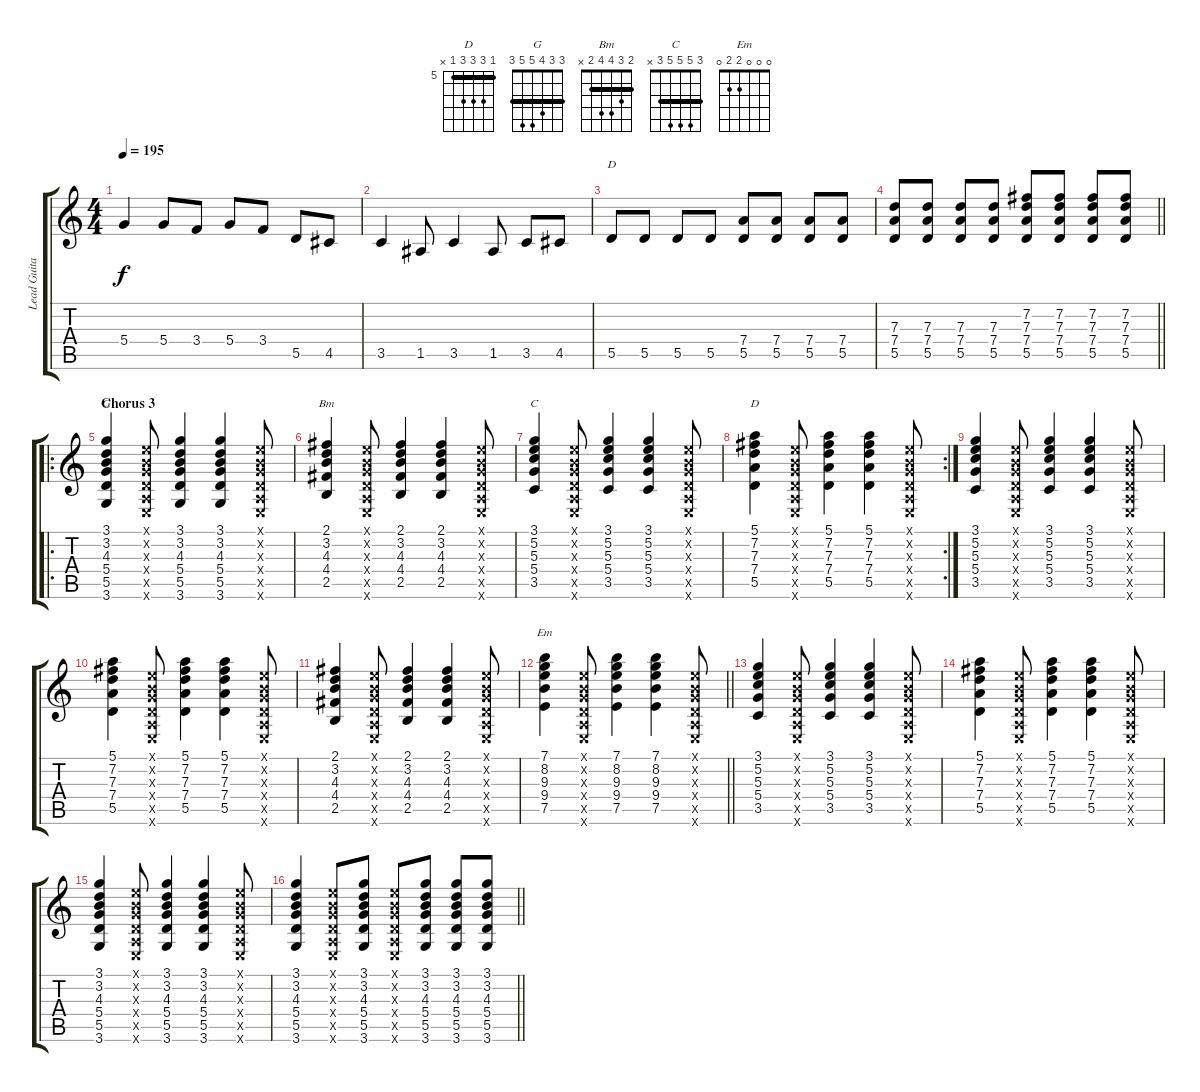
\track ("Lead Guitar" "Lead Guita") {instrument electricguitarmuted}
\staff {score tabs}
\tuning (E4 B3 G3 D3 A2 E2) {hide}
\chord ("D" x x x x 5 x)
\chord ("G" 3 3 4 5 5 3) {barre 3}
\chord ("Bm" 2 3 4 4 2 x) {barre 2}
\chord ("C" 3 5 5 5 3 x) {barre 3}
\chord ("D" 5 7 7 7 5 x) {firstfret 5 barre 5}
\chord ("Em" 0 0 0 2 2 0)
\ts (4 4)
\tempo 195
\clef g2
\ks c
5.4.4{dy f} 5.4.8 3.4.8 5.4.8 3.4.8 5.5.8 4.5.8 |
3.5.4 1.5.8 3.5.4 1.5.8 3.5.8 4.5.8 |
5.5.8{ch "D"} 5.5.8 5.5.8 5.5.8 (7.4 5.5).8 (7.4 5.5).8 (7.4 5.5).8 (7.4 5.5).8 |
\barLineRight lightlight
(7.3 7.4 5.5).8 (7.3 7.4 5.5).8 (7.3 7.4 5.5).8 (7.3 7.4 5.5).8 (7.2 7.3 7.4 5.5).8 (7.2 7.3 7.4 5.5).8 (7.2 7.3 7.4 5.5).8 (7.2 7.3 7.4 5.5).8 |
\ro
\section ("" "Chorus 3")
(3.1 3.2 4.3 5.4 5.5 3.6).4{ch "G"} (0.1{x} 0.2{x} 0.3{x} 0.4{x} 0.5{x} 0.6{x}).8 (3.1 3.2 4.3 5.4 5.5 3.6).4 (3.1 3.2 4.3 5.4 5.5 3.6).4 (0.1{x} 0.2{x} 0.3{x} 0.4{x} 0.5{x} 0.6{x}).8 |
(2.1 3.2 4.3 4.4 2.5).4{ch "Bm"} (0.1{x} 0.2{x} 0.3{x} 0.4{x} 0.5{x} 0.6{x}).8 (2.1 3.2 4.3 4.4 2.5).4 (2.1 3.2 4.3 4.4 2.5).4 (0.1{x} 0.2{x} 0.3{x} 0.4{x} 0.5{x} 0.6{x}).8 |
(3.1 5.2 5.3 5.4 3.5).4{ch "C"} (0.1{x} 0.2{x} 0.3{x} 0.4{x} 0.5{x} 0.6{x}).8 (3.1 5.2 5.3 5.4 3.5).4 (3.1 5.2 5.3 5.4 3.5).4 (0.1{x} 0.2{x} 0.3{x} 0.4{x} 0.5{x} 0.6{x}).8 |
\rc 2
(5.1 7.2 7.3 7.4 5.5).4{ch "D"} (0.1{x} 0.2{x} 0.3{x} 0.4{x} 0.5{x} 0.6{x}).8 (5.1 7.2 7.3 7.4 5.5).4 (5.1 7.2 7.3 7.4 5.5).4 (0.1{x} 0.2{x} 0.3{x} 0.4{x} 0.5{x} 0.6{x}).8 |
(3.1 5.2 5.3 5.4 3.5).4 (0.1{x} 0.2{x} 0.3{x} 0.4{x} 0.5{x} 0.6{x}).8 (3.1 5.2 5.3 5.4 3.5).4 (3.1 5.2 5.3 5.4 3.5).4 (0.1{x} 0.2{x} 0.3{x} 0.4{x} 0.5{x} 0.6{x}).8 |
(5.1 7.2 7.3 7.4 5.5).4 (0.1{x} 0.2{x} 0.3{x} 0.4{x} 0.5{x} 0.6{x}).8 (5.1 7.2 7.3 7.4 5.5).4 (5.1 7.2 7.3 7.4 5.5).4 (0.1{x} 0.2{x} 0.3{x} 0.4{x} 0.5{x} 0.6{x}).8 |
(2.1 3.2 4.3 4.4 2.5).4 (0.1{x} 0.2{x} 0.3{x} 0.4{x} 0.5{x} 0.6{x}).8 (2.1 3.2 4.3 4.4 2.5).4 (2.1 3.2 4.3 4.4 2.5).4 (0.1{x} 0.2{x} 0.3{x} 0.4{x} 0.5{x} 0.6{x}).8 |
\barLineRight lightlight
(7.1 8.2 9.3 9.4 7.5).4{ch "Em"} (0.1{x} 0.2{x} 0.3{x} 0.4{x} 0.5{x} 0.6{x}).8 (7.1 8.2 9.3 9.4 7.5).4 (7.1 8.2 9.3 9.4 7.5).4 (0.1{x} 0.2{x} 0.3{x} 0.4{x} 0.5{x} 0.6{x}).8 |
(3.1 5.2 5.3 5.4 3.5).4 (0.1{x} 0.2{x} 0.3{x} 0.4{x} 0.5{x} 0.6{x}).8 (3.1 5.2 5.3 5.4 3.5).4 (3.1 5.2 5.3 5.4 3.5).4 (0.1{x} 0.2{x} 0.3{x} 0.4{x} 0.5{x} 0.6{x}).8 |
(5.1 7.2 7.3 7.4 5.5).4 (0.1{x} 0.2{x} 0.3{x} 0.4{x} 0.5{x} 0.6{x}).8 (5.1 7.2 7.3 7.4 5.5).4 (5.1 7.2 7.3 7.4 5.5).4 (0.1{x} 0.2{x} 0.3{x} 0.4{x} 0.5{x} 0.6{x}).8 |
(3.1 3.2 4.3 5.4 5.5 3.6).4 (0.1{x} 0.2{x} 0.3{x} 0.4{x} 0.5{x} 0.6{x}).8 (3.1 3.2 4.3 5.4 5.5 3.6).4 (3.1 3.2 4.3 5.4 5.5 3.6).4 (0.1{x} 0.2{x} 0.3{x} 0.4{x} 0.5{x} 0.6{x}).8 |
\barLineRight lightlight
(3.1 3.2 4.3 5.4 5.5 3.6).4 (0.1{x} 0.2{x} 0.3{x} 0.4{x} 0.5{x} 0.6{x}).8 (3.1 3.2 4.3 5.4 5.5 3.6).8 (0.1{x} 0.2{x} 0.3{x} 0.4{x} 0.5{x} 0.6{x}).8 (3.1 3.2 4.3 5.4 5.5 3.6).8 (3.1 3.2 4.3 5.4 5.5 3.6).8 (3.1 3.2 4.3 5.4 5.5 3.6).8
